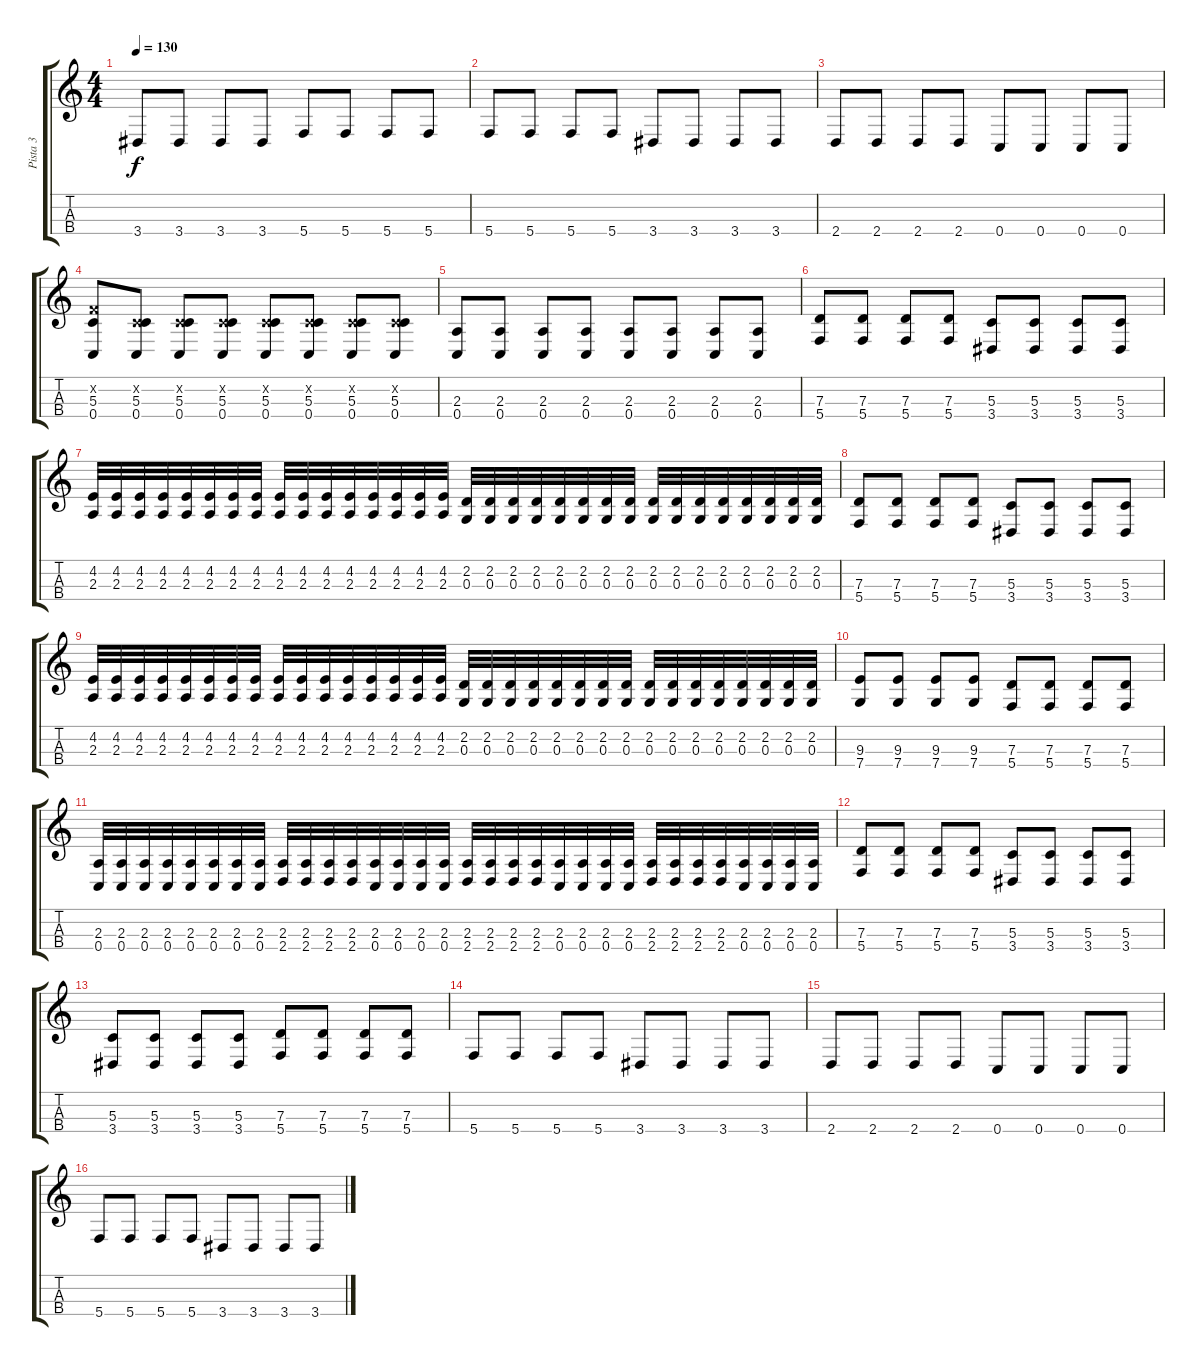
\track ("Pista 3" "Pista 3") {instrument electricbassfinger}
\staff {score tabs}
\tuning (A3 C3 G2 C2) {hide}
\ts (4 4)
\tempo 130
\clef g2
\ks c
3.4.8{dy f} 3.4.8 3.4.8 3.4.8 5.4.8 5.4.8 5.4.8 5.4.8 |
5.4.8 5.4.8 5.4.8 5.4.8 3.4.8 3.4.8 3.4.8 3.4.8 |
2.4.8 2.4.8 2.4.8 2.4.8 0.4.8 0.4.8 0.4.8 0.4.8 |
(5.2{x} 5.3 0.4).8 (0.2{x} 5.3 0.4).8 (0.2{x} 5.3 0.4).8 (0.2{x} 5.3 0.4).8 (0.2{x} 5.3 0.4).8 (0.2{x} 5.3 0.4).8 (0.2{x} 5.3 0.4).8 (0.2{x} 5.3 0.4).8 |
(2.3 0.4).8 (2.3 0.4).8 (2.3 0.4).8 (2.3 0.4).8 (2.3 0.4).8 (2.3 0.4).8 (2.3 0.4).8 (2.3 0.4).8 |
(7.3 5.4).8 (7.3 5.4).8 (7.3 5.4).8 (7.3 5.4).8 (5.3 3.4).8 (5.3 3.4).8 (5.3 3.4).8 (5.3 3.4).8 |
(4.2 2.3).32 (4.2 2.3).32 (4.2 2.3).32 (4.2 2.3).32 (4.2 2.3).32 (4.2 2.3).32 (4.2 2.3).32 (4.2 2.3).32 (4.2 2.3).32 (4.2 2.3).32 (4.2 2.3).32 (4.2 2.3).32 (4.2 2.3).32 (4.2 2.3).32 (4.2 2.3).32 (4.2 2.3).32 (2.2 0.3).32 (2.2 0.3).32 (2.2 0.3).32 (2.2 0.3).32 (2.2 0.3).32 (2.2 0.3).32 (2.2 0.3).32 (2.2 0.3).32 (2.2 0.3).32 (2.2 0.3).32 (2.2 0.3).32 (2.2 0.3).32 (2.2 0.3).32 (2.2 0.3).32 (2.2 0.3).32 (2.2 0.3).32 |
(7.3 5.4).8 (7.3 5.4).8 (7.3 5.4).8 (7.3 5.4).8 (5.3 3.4).8 (5.3 3.4).8 (5.3 3.4).8 (5.3 3.4).8 |
(4.2 2.3).32 (4.2 2.3).32 (4.2 2.3).32 (4.2 2.3).32 (4.2 2.3).32 (4.2 2.3).32 (4.2 2.3).32 (4.2 2.3).32 (4.2 2.3).32 (4.2 2.3).32 (4.2 2.3).32 (4.2 2.3).32 (4.2 2.3).32 (4.2 2.3).32 (4.2 2.3).32 (4.2 2.3).32 (2.2 0.3).32 (2.2 0.3).32 (2.2 0.3).32 (2.2 0.3).32 (2.2 0.3).32 (2.2 0.3).32 (2.2 0.3).32 (2.2 0.3).32 (2.2 0.3).32 (2.2 0.3).32 (2.2 0.3).32 (2.2 0.3).32 (2.2 0.3).32 (2.2 0.3).32 (2.2 0.3).32 (2.2 0.3).32 |
(9.3 7.4).8 (9.3 7.4).8 (9.3 7.4).8 (9.3 7.4).8 (7.3 5.4).8 (7.3 5.4).8 (7.3 5.4).8 (7.3 5.4).8 |
(2.3 0.4).32 (2.3 0.4).32 (2.3 0.4).32 (2.3 0.4).32 (2.3 0.4).32 (2.3 0.4).32 (2.3 0.4).32 (2.3 0.4).32 (2.3 2.4).32 (2.3 2.4).32 (2.3 2.4).32 (2.3 2.4).32 (2.3 0.4).32 (2.3 0.4).32 (2.3 0.4).32 (2.3 0.4).32 (2.3 2.4).32 (2.3 2.4).32 (2.3 2.4).32 (2.3 2.4).32 (2.3 0.4).32 (2.3 0.4).32 (2.3 0.4).32 (2.3 0.4).32 (2.3 2.4).32 (2.3 2.4).32 (2.3 2.4).32 (2.3 2.4).32 (2.3 0.4).32 (2.3 0.4).32 (2.3 0.4).32 (2.3 0.4).32 |
(7.3 5.4).8 (7.3 5.4).8 (7.3 5.4).8 (7.3 5.4).8 (5.3 3.4).8 (5.3 3.4).8 (5.3 3.4).8 (5.3 3.4).8 |
(5.3 3.4).8 (5.3 3.4).8 (5.3 3.4).8 (5.3 3.4).8 (7.3 5.4).8 (7.3 5.4).8 (7.3 5.4).8 (7.3 5.4).8 |
5.4.8 5.4.8 5.4.8 5.4.8 3.4.8 3.4.8 3.4.8 3.4.8 |
2.4.8 2.4.8 2.4.8 2.4.8 0.4.8 0.4.8 0.4.8 0.4.8 |
5.4.8 5.4.8 5.4.8 5.4.8 3.4.8 3.4.8 3.4.8 3.4.8
